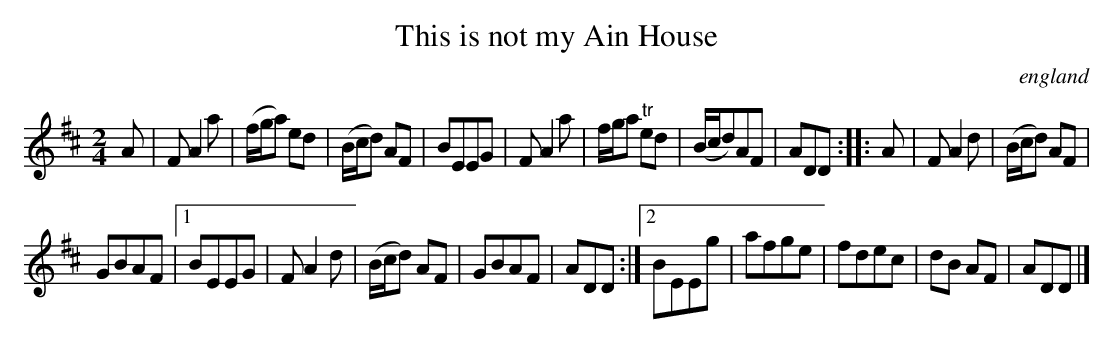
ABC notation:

X:1
T:This is not my Ain House
O:england
M:2/4
L:1/8
K:D
A|\
FA2a| (f/g/a) ed| (B/c/d) AF| BEEG|\
FA2a| f/g/a "tr"ed| (B/c/d)AF| ADD::\
A|\
FA2d| (B/c/d) AF|
GBAF|1 BEEG| FA2d| (B/c/d) AF| GBAF| ADD:|2\
BEEg| afge| fdec| dB AF| ADD|]
